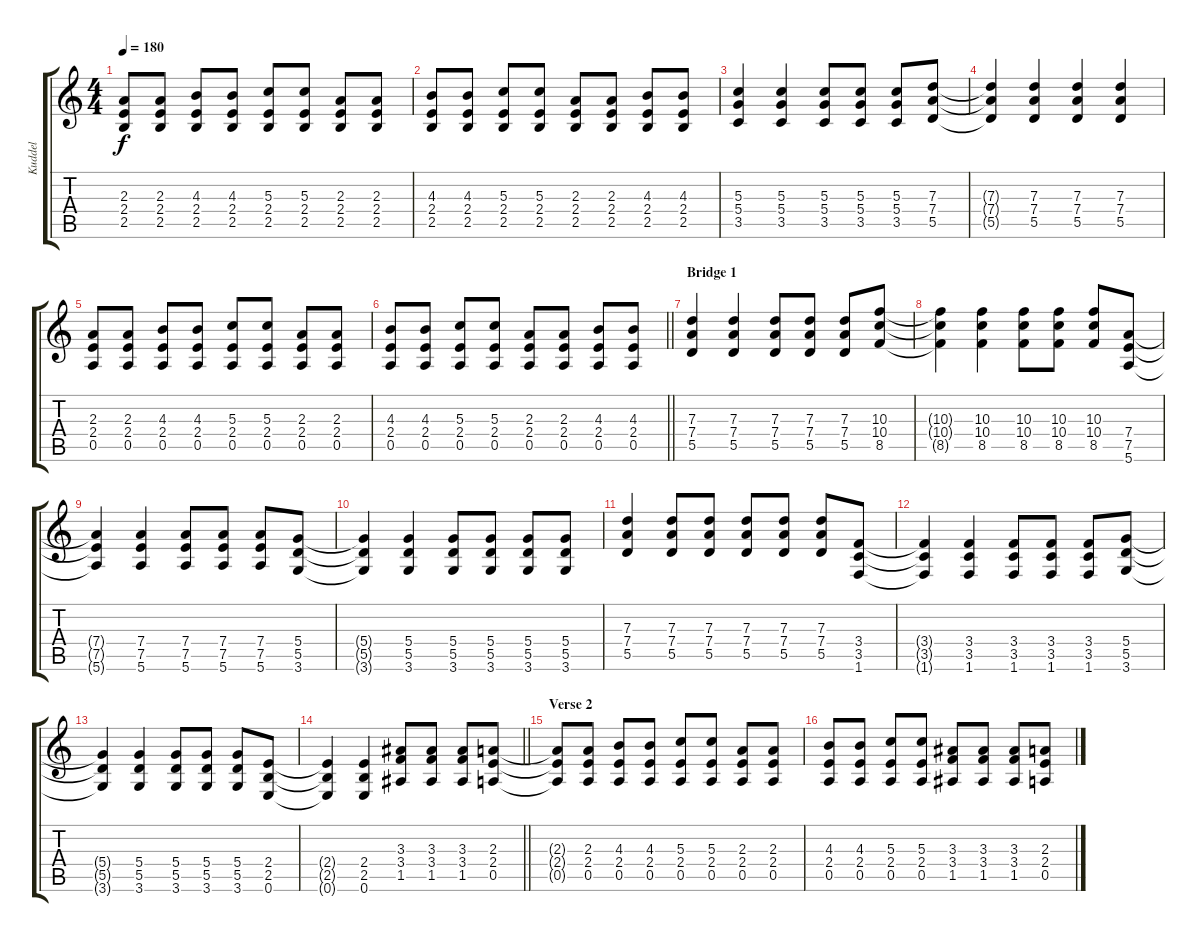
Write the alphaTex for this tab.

\track ("Kuddel" "Kuddel") {instrument overdrivenguitar}
\staff {score tabs}
\tuning (E4 B3 G3 D3 A2 E2) {hide}
\ts (4 4)
\tempo 180
\clef g2
\ks c
(2.3 2.4 2.5).8{dy f} (2.3 2.4 2.5).8 (4.3 2.4 2.5).8 (4.3 2.4 2.5).8 (5.3 2.4 2.5).8 (5.3 2.4 2.5).8 (2.3 2.4 2.5).8 (2.3 2.4 2.5).8 |
(4.3 2.4 2.5).8 (4.3 2.4 2.5).8 (5.3 2.4 2.5).8 (5.3 2.4 2.5).8 (2.3 2.4 2.5).8 (2.3 2.4 2.5).8 (4.3 2.4 2.5).8 (4.3 2.4 2.5).8 |
(5.3 5.4 3.5).4 (5.3 5.4 3.5).4 (5.3 5.4 3.5).8 (5.3 5.4 3.5).8 (5.3 5.4 3.5).8 (7.3 7.4 5.5).8 |
(7.3{t} 7.4{t} 5.5{t}).4 (7.3 7.4 5.5).4 (7.3 7.4 5.5).4 (7.3 7.4 5.5).4 |
(2.3 2.4 0.5).8 (2.3 2.4 0.5).8 (4.3 2.4 0.5).8 (4.3 2.4 0.5).8 (5.3 2.4 0.5).8 (5.3 2.4 0.5).8 (2.3 2.4 0.5).8 (2.3 2.4 0.5).8 |
\barLineRight lightlight
(4.3 2.4 0.5).8 (4.3 2.4 0.5).8 (5.3 2.4 0.5).8 (5.3 2.4 0.5).8 (2.3 2.4 0.5).8 (2.3 2.4 0.5).8 (4.3 2.4 0.5).8 (4.3 2.4 0.5).8 |
\section ("" "Bridge 1")
(7.3 7.4 5.5).4 (7.3 7.4 5.5).4 (7.3 7.4 5.5).8 (7.3 7.4 5.5).8 (7.3 7.4 5.5).8 (10.3 10.4 8.5).8 |
(10.3{t} 10.4{t} 8.5{t}).4 (10.3 10.4 8.5).4 (10.3 10.4 8.5).8 (10.3 10.4 8.5).8 (10.3 10.4 8.5).8 (7.4 7.5 5.6).8 |
(7.4{t} 7.5{t} 5.6{t}).4 (7.4 7.5 5.6).4 (7.4 7.5 5.6).8 (7.4 7.5 5.6).8 (7.4 7.5 5.6).8 (5.4 5.5 3.6).8 |
(5.4{t} 5.5{t} 3.6{t}).4 (5.4 5.5 3.6).4 (5.4 5.5 3.6).8 (5.4 5.5 3.6).8 (5.4 5.5 3.6).8 (5.4 5.5 3.6).8 |
(7.3 7.4 5.5).4 (7.3 7.4 5.5).8 (7.3 7.4 5.5).8 (7.3 7.4 5.5).8 (7.3 7.4 5.5).8 (7.3 7.4 5.5).8 (3.4 3.5 1.6).8 |
(3.4{t} 3.5{t} 1.6{t}).4 (3.4 3.5 1.6).4 (3.4 3.5 1.6).8 (3.4 3.5 1.6).8 (3.4 3.5 1.6).8 (5.4 5.5 3.6).8 |
(5.4{t} 5.5{t} 3.6{t}).4 (5.4 5.5 3.6).4 (5.4 5.5 3.6).8 (5.4 5.5 3.6).8 (5.4 5.5 3.6).8 (2.4 2.5 0.6).8 |
\barLineRight lightlight
(2.4{t} 2.5{t} 0.6{t}).4 (2.4 2.5 0.6).4 (3.3 3.4 1.5).8 (3.3 3.4 1.5).8 (3.3 3.4 1.5).8 (2.3 2.4 0.5).8 |
\section ("" "Verse 2")
(2.3{t} 2.4{t} 0.5{t}).8 (2.3 2.4 0.5).8 (4.3 2.4 0.5).8 (4.3 2.4 0.5).8 (5.3 2.4 0.5).8 (5.3 2.4 0.5).8 (2.3 2.4 0.5).8 (2.3 2.4 0.5).8 |
(4.3 2.4 0.5).8 (4.3 2.4 0.5).8 (5.3 2.4 0.5).8 (5.3 2.4 0.5).8 (3.3 3.4 1.5).8 (3.3 3.4 1.5).8 (3.3 3.4 1.5).8 (2.3 2.4 0.5).8
